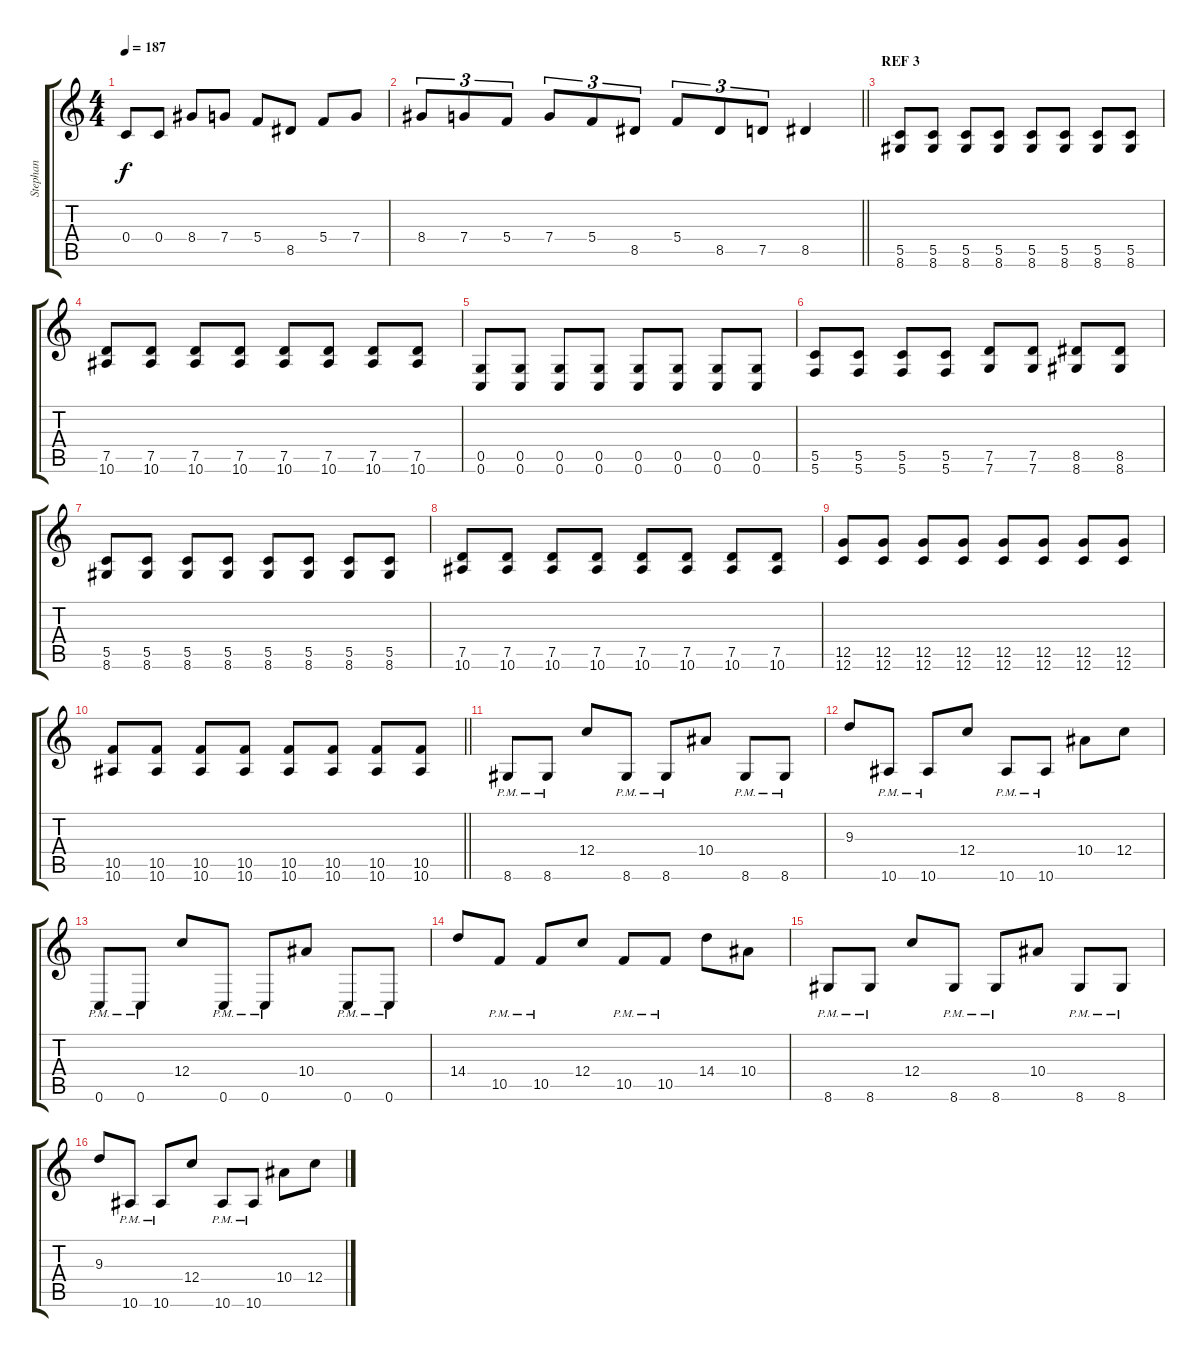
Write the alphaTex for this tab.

\track ("Stephan" "Stephan") {instrument distortionguitar}
\staff {score tabs}
\tuning (D4 A3 F3 C3 G2 C2) {hide}
\ts (4 4)
\tempo 187
\clef g2
\ks c
0.4.8{dy f} 0.4.8 8.4.8 7.4.8 5.4.8 8.5.8 5.4.8 7.4.8 |
\barLineRight lightlight
8.4.8{tu (3 2)} 7.4.8{tu (3 2)} 5.4.8{tu (3 2)} 7.4.8{tu (3 2)} 5.4.8{tu (3 2)} 8.5.8{tu (3 2)} 5.4.8{tu (3 2)} 8.5.8{tu (3 2)} 7.5.8{tu (3 2)} 8.5.4 |
\section ("" "REF 3")
(5.5 8.6).8 (5.5 8.6).8 (5.5 8.6).8 (5.5 8.6).8 (5.5 8.6).8 (5.5 8.6).8 (5.5 8.6).8 (5.5 8.6).8 |
(7.5 10.6).8 (7.5 10.6).8 (7.5 10.6).8 (7.5 10.6).8 (7.5 10.6).8 (7.5 10.6).8 (7.5 10.6).8 (7.5 10.6).8 |
(0.5 0.6).8 (0.5 0.6).8 (0.5 0.6).8 (0.5 0.6).8 (0.5 0.6).8 (0.5 0.6).8 (0.5 0.6).8 (0.5 0.6).8 |
(5.5 5.6).8 (5.5 5.6).8 (5.5 5.6).8 (5.5 5.6).8 (7.5 7.6).8 (7.5 7.6).8 (8.5 8.6).8 (8.5 8.6).8 |
(5.5 8.6).8 (5.5 8.6).8 (5.5 8.6).8 (5.5 8.6).8 (5.5 8.6).8 (5.5 8.6).8 (5.5 8.6).8 (5.5 8.6).8 |
(7.5 10.6).8 (7.5 10.6).8 (7.5 10.6).8 (7.5 10.6).8 (7.5 10.6).8 (7.5 10.6).8 (7.5 10.6).8 (7.5 10.6).8 |
(12.5 12.6).8 (12.5 12.6).8 (12.5 12.6).8 (12.5 12.6).8 (12.5 12.6).8 (12.5 12.6).8 (12.5 12.6).8 (12.5 12.6).8 |
\barLineRight lightlight
(10.5 10.6).8 (10.5 10.6).8 (10.5 10.6).8 (10.5 10.6).8 (10.5 10.6).8 (10.5 10.6).8 (10.5 10.6).8 (10.5 10.6).8 |
8.6{pm}.8 8.6{pm}.8 12.4.8 8.6{pm}.8 8.6{pm}.8 10.4.8 8.6{pm}.8 8.6{pm}.8 |
9.3.8 10.6{pm}.8 10.6{pm}.8 12.4.8 10.6{pm}.8 10.6{pm}.8 10.4.8 12.4.8 |
0.6{pm}.8 0.6{pm}.8 12.4.8 0.6{pm}.8 0.6{pm}.8 10.4.8 0.6{pm}.8 0.6{pm}.8 |
14.4.8 10.5{pm}.8 10.5{pm}.8 12.4.8 10.5{pm}.8 10.5{pm}.8 14.4.8 10.4.8 |
8.6{pm}.8 8.6{pm}.8 12.4.8 8.6{pm}.8 8.6{pm}.8 10.4.8 8.6{pm}.8 8.6{pm}.8 |
9.3.8 10.6{pm}.8 10.6{pm}.8 12.4.8 10.6{pm}.8 10.6{pm}.8 10.4.8 12.4.8
